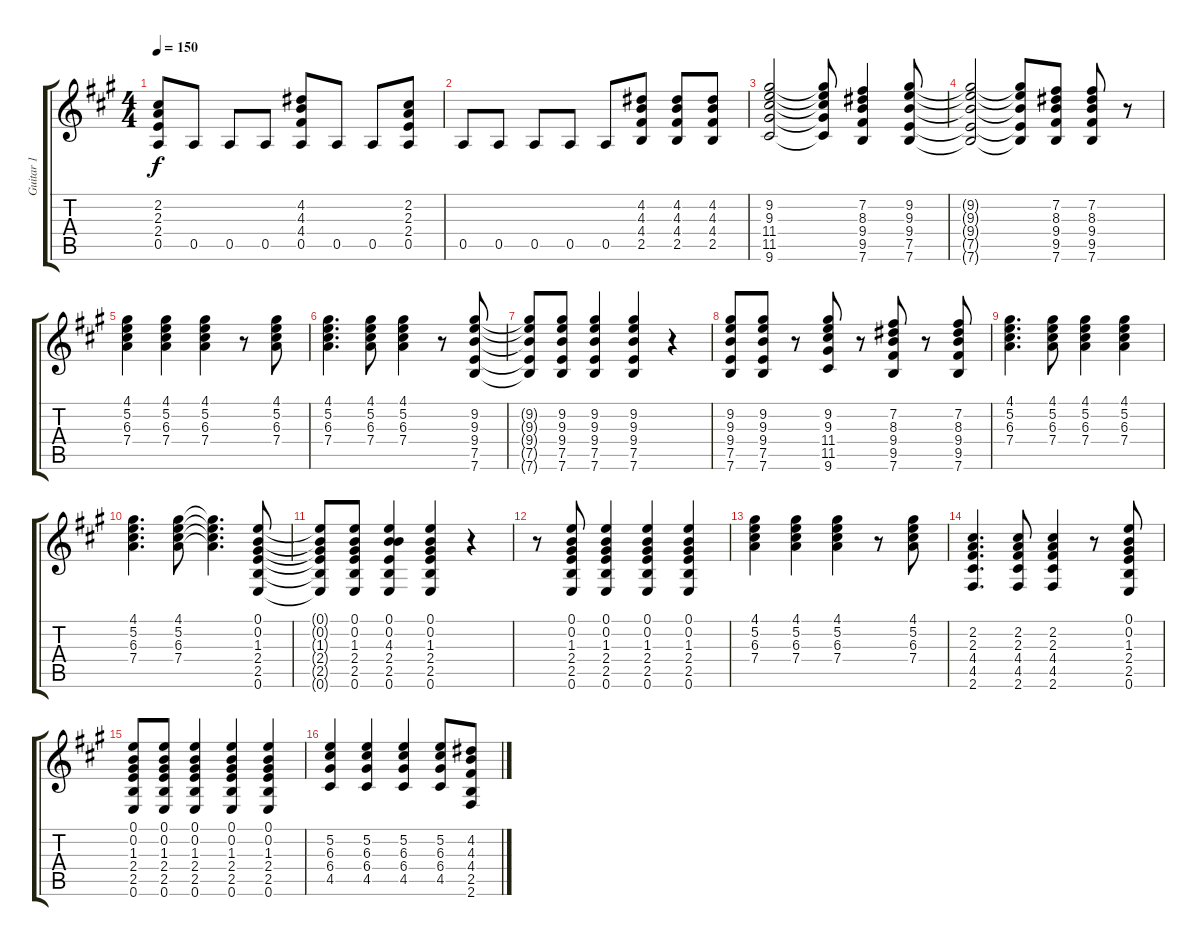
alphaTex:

\track ("Guitar 1" "Guitar 1") {instrument overdrivenguitar}
\staff {score tabs}
\tuning (E4 B3 G3 D3 A2 E2) {hide}
\ts (4 4)
\tempo 150
\clef g2
\ks a
(2.2 2.3 2.4 0.5).8{dy f} 0.5.8 0.5.8 0.5.8 (4.2 4.3 4.4 0.5).8 0.5.8 0.5.8 (2.2 2.3 2.4 0.5).8 |
0.5.8 0.5.8 0.5.8 0.5.8 0.5.8 (4.2 4.3 4.4 2.5).8 (4.2 4.3 4.4 2.5).8 (4.2 4.3 4.4 2.5).8 |
(9.2 9.3 11.4 11.5 9.6).2 (9.2{t} 9.3{t} 11.4{t} 11.5{t} 9.6{t}).8 (7.2 8.3 9.4 9.5 7.6).4 (9.2 9.3 9.4 7.5 7.6).8 |
(9.2{t} 9.3{t} 9.4{t} 7.5{t} 7.6{t}).2 (9.2{t} 9.3{t} 9.4{t} 7.5{t} 7.6{t}).8 (7.2 8.3 9.4 9.5 7.6).8 (7.2 8.3 9.4 9.5 7.6).8 r.8 |
(4.1 5.2 6.3 7.4).4 (4.1 5.2 6.3 7.4).4 (4.1 5.2 6.3 7.4).4 r.8 (4.1 5.2 6.3 7.4).8 |
(4.1 5.2 6.3 7.4).4{d} (4.1 5.2 6.3 7.4).8 (4.1 5.2 6.3 7.4).4 r.8 (9.2 9.3 9.4 7.5 7.6).8 |
(9.2{t} 9.3{t} 9.4{t} 7.5{t} 7.6{t}).8 (9.2 9.3 9.4 7.5 7.6).8 (9.2 9.3 9.4 7.5 7.6).4 (9.2 9.3 9.4 7.5 7.6).4 r.4 |
(9.2 9.3 9.4 7.5 7.6).8 (9.2 9.3 9.4 7.5 7.6).8 r.8 (9.2 9.3 11.4 11.5 9.6).8 r.8 (7.2 8.3 9.4 9.5 7.6).8 r.8 (7.2 8.3 9.4 9.5 7.6).8 |
(4.1 5.2 6.3 7.4).4{d} (4.1 5.2 6.3 7.4).8 (4.1 5.2 6.3 7.4).4 (4.1 5.2 6.3 7.4).4 |
(4.1 5.2 6.3 7.4).4{d} (4.1 5.2 6.3 7.4).8 (4.1{t} 5.2{t} 6.3{t} 7.4{t}).4{d} (0.1 0.2 1.3 2.4 2.5 0.6).8 |
(0.1{t} 0.2{t} 1.3{t} 2.4{t} 2.5{t} 0.6{t}).8 (0.1 0.2 1.3 2.4 2.5 0.6).8 (0.1 0.2 4.3 2.4 2.5 0.6).4 (0.1 0.2 1.3 2.4 2.5 0.6).4 r.4 |
r.8 (0.1 0.2 1.3 2.4 2.5 0.6).8 (0.1 0.2 1.3 2.4 2.5 0.6).4 (0.1 0.2 1.3 2.4 2.5 0.6).4 (0.1 0.2 1.3 2.4 2.5 0.6).4 |
(4.1 5.2 6.3 7.4).4 (4.1 5.2 6.3 7.4).4 (4.1 5.2 6.3 7.4).4 r.8 (4.1 5.2 6.3 7.4).8 |
(2.2 2.3 4.4 4.5 2.6).4{d} (2.2 2.3 4.4 4.5 2.6).8 (2.2 2.3 4.4 4.5 2.6).4 r.8 (0.1 0.2 1.3 2.4 2.5 0.6).8 |
(0.1 0.2 1.3 2.4 2.5 0.6).8 (0.1 0.2 1.3 2.4 2.5 0.6).8 (0.1 0.2 1.3 2.4 2.5 0.6).4 (0.1 0.2 1.3 2.4 2.5 0.6).4 (0.1 0.2 1.3 2.4 2.5 0.6).4 |
(5.2 6.3 6.4 4.5).4 (5.2 6.3 6.4 4.5).4 (5.2 6.3 6.4 4.5).4 (5.2 6.3 6.4 4.5).8 (4.2 4.3 4.4 2.5 2.6).8
